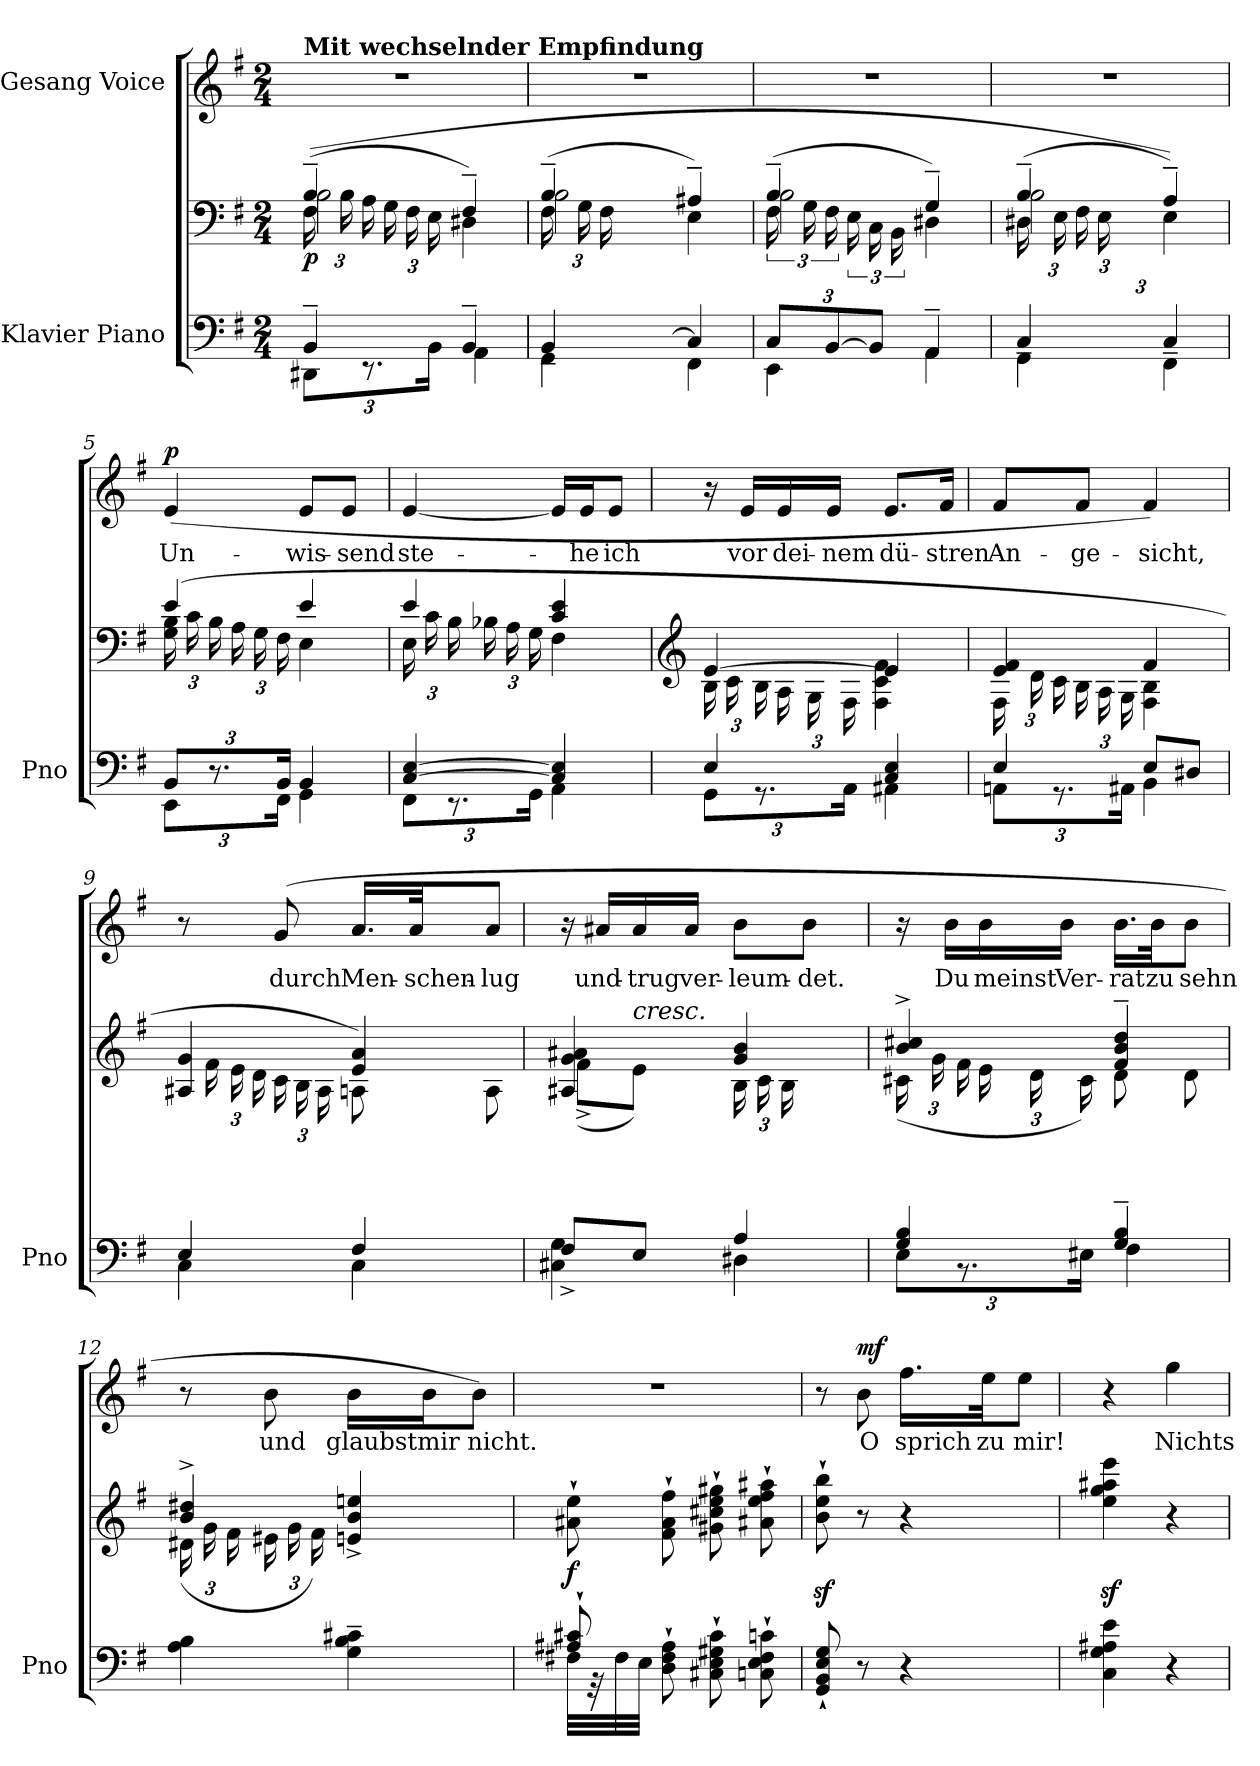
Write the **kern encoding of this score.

**kern	**kern	**dynam	**kern	**text	**dynam
*part2	*part2	*part2	*part1	*part1	*part1
*staff3	*staff2	*staff2/3	*staff1	*staff1	*staff1
*I"Klavier Piano	*	*	*I"Gesang Voice	*	*
*I'Pno	*	*	*	*	*
*clefF4	*clefF4	*	*clefG2	*	*
*k[f#]	*k[f#]	*	*k[f#]	*	*
*M2/4	*M2/4	*	*M2/4	*	*
*MM69	*MM69	*	*MM69	*	*
=1	=1	=1	=1	=1	=1
*^	*^	*	*	*	*
*	*Xbrackettup	*	*Xbrackettup	*	*	*	*
*	*	*	*^	*	*	*	*
!	!	!	!	!	!	!LO:TX:a:B:t=Mit wechselnder Empfindung	!	!
!	!	!	!	!	!LO:DY:b	!	!	!
4BB~/	12DD#X\L	((4B~/	24F#\LL	2B\	p	2r	.	.
.	.	.	24B\L	.	.	.	.	.
.	12.r	.	24A\	.	.	.	.	.
.	.	.	24G\	.	.	.	.	.
.	.	.	24F#\	.	.	.	.	.
.	24BB\Jk	.	24E\JJ	.	.	.	.	.
4BB~/	4AA\	4F#~/)	4D#X\	.	.	.	.	.
=2	=2	=2	=2	=2	=2	=2	=2	=2
*	*^	*	*	*	*	*	*	*
8ryy	4BB~/	4GG\	(4B~/	24F#\LL	2B\	.	2r	.	.
.	.	.	.	24G\L	.	.	.	.	.
.	.	.	.	24F#\	.	.	.	.	.
24E/	.	.	.	8ryy	.	.	.	.	.
24D/	.	.	.	.	.	.	.	.	.
[24C/JJ	.	.	.	.	.	.	.	.	.
4ryy	4C/]	4FF#\	4A#X~/)	4E\	.	.	.	.	.
*	*v	*v	*	*	*	*	*	*	*
=3	=3	=3	=3	=3	=3	=3	=3	=3
*	*	*	*brackettup	*	*	*	*	*
12C/L	4EE\	(4B~/	24F#\LL	2B\	.	2r	.	.
.	.	.	24G\L	.	.	.	.	.
[<12BB/	.	.	24F#\	.	.	.	.	.
.	.	.	24E\	.	.	.	.	.
12BB/J]	.	.	24C\	.	.	.	.	.
.	.	.	24BB\JJ	.	.	.	.	.
4AA~/	4AA\	4G~/)	4D#X\	.	.	.	.	.
=4	=4	=4	=4	=4	=4	=4	=4	=4
*	*^	*	*	*	*	*	*	*
*	*	*	*	*Xbrackettup	*	*	*	*	*
6ryy	4C~/	4GG\	(4B~/	24D#X\LL	2B\	.	2r	.	.
.	.	.	.	24E\L	.	.	.	.	.
.	.	.	.	24F#\	.	.	.	.	.
.	.	.	.	24E\	.	.	.	.	.
24D/	.	.	.	12ryy	.	.	.	.	.
24C/JJ	.	.	.	.	.	.	.	.	.
4ryy	4C~/	4FF#\	4A~/))	4E\	.	.	.	.	.
*	*	*	*	*v	*v	*	*	*	*
=5	=5	=5	=5	=5	=5	=5	=5	=5
!	!	!	!	!	!	!	!	!LO:DY:a
*	*v	*v	*	*	*	*	*	*
12BB/L	12EE\L	(4e/	24G\ 24B\LL	.	(4e/	Un-	p
.	.	.	24c\L	.	.	.	.
12.r	12.ryy	.	24B\	.	.	.	.
.	.	.	24A\	.	.	.	.
.	.	.	24G\	.	.	.	.
24BB/Jk	24FF#\Jk	.	24F#\JJ	.	.	.	.
4BB/	4GG\	4e/	4E\	.	8e/L	-wis-	.
.	.	.	.	.	8e/J	-send	.
=6	=6	=6	=6	=6	=6	=6	=6
[4C/ [4E/	12FF#\L	4e/	24E\LL	.	[4e/	ste-	.
.	.	.	24c\L	.	.	.	.
.	12.r	.	24B\	.	.	.	.
.	.	.	24B-X\	.	.	.	.
.	.	.	24A\	.	.	.	.
.	24GG\Jk	.	24G\JJ	.	.	.	.
4C/] 4E/]	4AA\	4c/ 4e/	4F#\	.	16e/LL]	.	.
.	.	.	.	.	16e/J	-he	.
.	.	.	.	.	8e/J	ich	.
=7	=7	=7	=7	=7	=7	=7	=7
*	*	*clefG2	*	*	*	*	*
4E/	12GG\L	[4e/	24B\LL	.	16r	.	.
.	.	.	24c\L	.	.	.	.
.	.	.	.	.	16e/LL	vor	.
.	12.r	.	24B\	.	.	.	.
.	.	.	24A\	.	16e/	dei-	.
.	.	.	24G\	.	.	.	.
.	.	.	.	.	16e/JJ	-nem	.
.	24AA\Jk	.	24F#\JJ	.	.	.	.
4C/ 4E/	4AA#X\	4e/]	4F#\ 4c\ 4f#\	.	8.e/L	dü-	.
.	.	.	.	.	16f#/Jk	-stren	.
=8	=8	=8	=8	=8	=8	=8	=8
4E/	12AAn\L	4e/ 4f#/	24F#\LL	.	8f#/L	An-	.
.	.	.	24d\L	.	.	.	.
.	12.r	.	24c\	.	.	.	.
.	.	.	24B\	.	8f#/J	-ge-	.
.	.	.	24A\	.	.	.	.
.	24AA#X\Jk	.	24G\JJ	.	.	.	.
8E/L	4BB\	4f#/	4F#\ 4B\	.	4f#/)	-sicht,	.
8D#X/J	.	.	.	.	.	.	.
=9	=9	=9	=9	=9	=9	=9	=9
4E/	4C\	4A#X/ 4g/	24f#\LL	.	8r	.	.
.	.	.	24e\L	.	.	.	.
.	.	.	24d\	.	.	.	.
.	.	.	24c\	.	(8g/	durch	.
.	.	.	24B\	.	.	.	.
.	.	.	24A#\JJ	.	.	.	.
4F#/	4C\	4e/ 4a/)	8An\L	.	16.a/LL	Men-	.
.	.	.	.	.	32a/Jk	-schen-	.
.	.	.	8A\J	.	8a/J	-lug	.
=10	=10	=10	=10	=10	=10	=10	=10
*	*^	*	*	*	*	*	*
4.ryy	8F#^</L	4C#X\ 4G\	4A#X/ 4g/ 4a#X/	(8f#^\L	.	16r	.	.
.	.	.	.	.	.	16a#X/LL	und-	.
!	!	!	!	!LO:TX:a:i:t=cresc.	!	!	!	!
.	8E/J	.	.	8e\J)	.	16a#/	-trug	.
.	.	.	.	.	.	16a#/JJ	ver-	.
.	4A/	4D#X\	4g/ 4b/	(24B\LL	.	8b\L	-leum-	.
.	.	.	.	24c\L	.	.	.	.
.	.	.	.	24B\	.	.	.	.
24A/	.	.	.	8ryy	.	8b\J	-det.	.
24G/	.	.	.	.	.	.	.	.
24F#/JJ)	.	.	.	.	.	.	.	.
*	*v	*v	*	*	*	*	*	*
=11	=11	=11	=11	=11	=11	=11	=11
4G/ 4B/	12E\L	4b/^ 4cc#X/^	(>24c#X\LL	.	16r	.	.
.	.	.	24g\L	.	.	.	.
.	.	.	.	.	16b\LL	Du	.
.	12.r	.	24f#\	.	.	.	.
.	.	.	24e\	.	16b\	meinst	.
.	.	.	24d\	.	.	.	.
.	.	.	.	.	16b\JJ	Ver-	.
.	24E#X\Jk	.	24c#\JJ)	.	.	.	.
4G/~ 4B/~	4F#\	4f#/~ 4b/~ 4dd/~	8d\L	.	16.b\LL	-rat	.
.	.	.	.	.	32b\Jk	zu	.
.	.	.	8d\J	.	8b\J	sehn	.
*v	*v	*	*	*	*	*	*
=12	=12	=12	=12	=12	=12	=12
4A\ 4B\	4b/^ 4dd#X/^	(24d#X\LL	.	8r	.	.
.	.	24g\L	.	.	.	.
.	.	24f#\	.	.	.	.
.	.	24e#X\	.	8b\	und	.
.	.	24g\	.	.	.	.
.	.	24f#\JJ)	.	.	.	.
4G\~ 4B\~ 4c#X\~	4en/^> 4b/^> 4een/^>	4ryy	.	16b\LL	glaubst	.
.	.	.	.	16b\J	mir	.
.	.	.	.	8b\J)	nicht.	.
*	*v	*v	*	*	*	*
=13	=13	=13	=13	=13	=13
*^	*	*	*	*	*
!	!	!	!LO:DY:b	!	!	!
8A#X/` 8c#X/`	32F#X\LLL	8a#X\` 8ee\`	f	2r	.	.
.	32r	.	.	.	.	.
.	32F#\	.	.	.	.	.
.	32E\JJJ	.	.	.	.	.
8D\` 8F#\` 8A#i\`	4.ryy	8f#\` 8a#\` 8ff#\`	.	.	.	.
8C#X\` 8E\` 8G#X\` 8c#\`	.	8g#X\` 8cc#X\` 8ee\` 8gg#X\`	.	.	.	.
8Cn\` 8E\` 8F#\` 8cn\`	.	8a#X\` 8ee\` 8ff#\` 8aa#X\`	.	.	.	.
*v	*v	*	*	*	*	*
=14	=14	=14	=14	=14	=14
8GG/` 8BB/` 8E/` 8G/`	8b\z<` 8ee\z<` 8bb\z<`	.	8r	.	.
!	!	!	!	!	!LO:DY:a
8r	8r	.	8b\	O	mf
4r	4r	.	16.ff#\LL	sprich	.
.	.	.	32ee\Jk	zu	.
.	.	.	8ee\J	mir!	.
=15	=15	=15	=15	=15	=15
4C\ 4G\ 4A#X\ 4e\	4ee\z< 4gg\z< 4aa#X\z< 4eee\z<	.	4r	.	.
4r	4r	.	4gg\	Nichts	.
=	=	=	=	=	=
*-	*-	*-	*-	*-	*-
